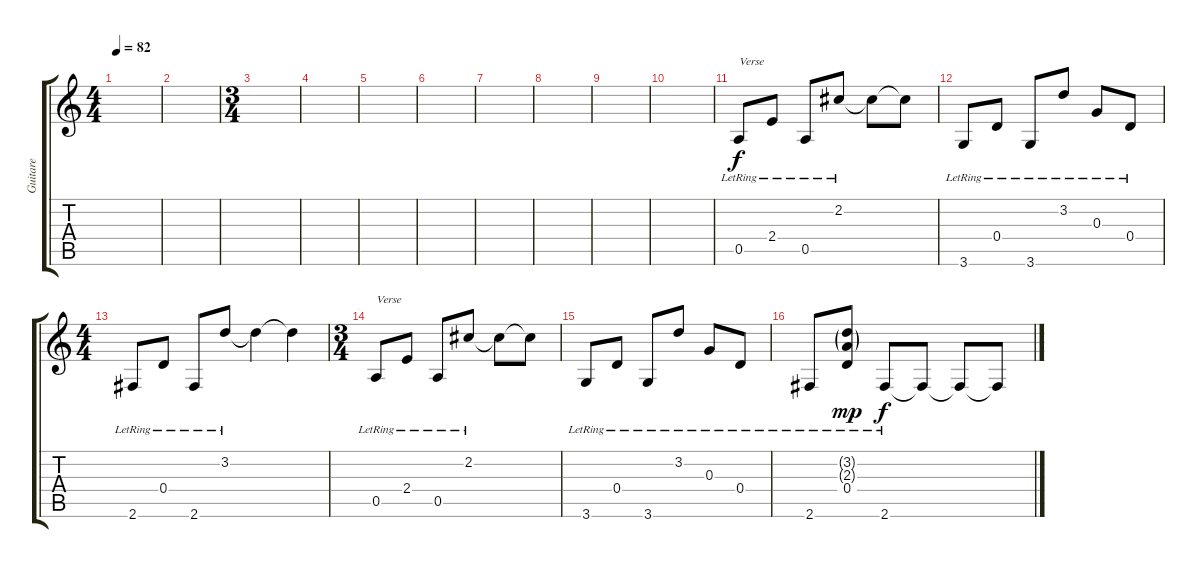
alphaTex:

\track ("Guitare" "Guitare") {instrument electricguitarclean}
\staff {score tabs}
\tuning (E4 B3 G3 D3 A2 E2) {hide}
\ts (4 4)
\tempo 82
\clef g2
\ks c
|
|
\ts (3 4)
|
|
|
|
|
|
|
|
0.5{lr}.8{txt "Verse" instrument electricguitarclean} 2.4{lr}.8 0.5{lr}.8 2.2{lr}.8 2.2{t}.8 2.2{t}.8 |
3.6{lr}.8 0.4{lr}.8 3.6{lr}.8 3.2{lr}.8 0.3{lr}.8 0.4{lr}.8 |
\ts (4 4)
2.6{lr}.8 0.4{lr}.8 2.6{lr}.8 3.2{lr}.8 3.2{t}.4 3.2{t}.4 |
\ts (3 4)
0.5{lr}.8{txt "Verse" instrument electricguitarclean} 2.4{lr}.8 0.5{lr}.8 2.2{lr}.8 2.2{t}.8 2.2{t}.8 |
3.6{lr}.8 0.4{lr}.8 3.6{lr}.8 3.2{lr}.8 0.3{lr}.8 0.4{lr}.8 |
2.6{lr}.8 (3.2{g lr} 2.3{g lr} 0.4{lr}).8{dy mp} 2.6{lr}.8{dy f} 2.6{t}.8 2.6{t}.8 2.6{t}.8
